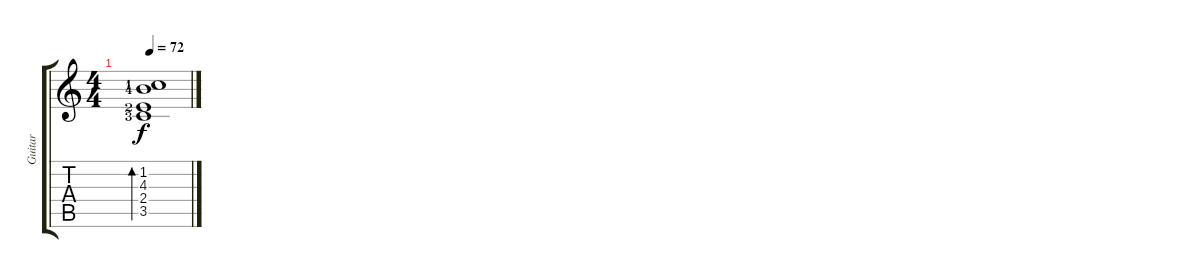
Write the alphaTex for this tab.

\track ("Guitar" "Guitar") {instrument acousticguitarnylon}
\staff {score tabs}
\tuning (E4 B3 G3 D3 A2 E2) {hide}
\ts (4 4)
\tempo 72
\clef g2
\ks c
(1.2{lf 2} 4.3{lf 5} 2.4{lf 3} 3.5{lf 4}).1{bd 240 dy f}
